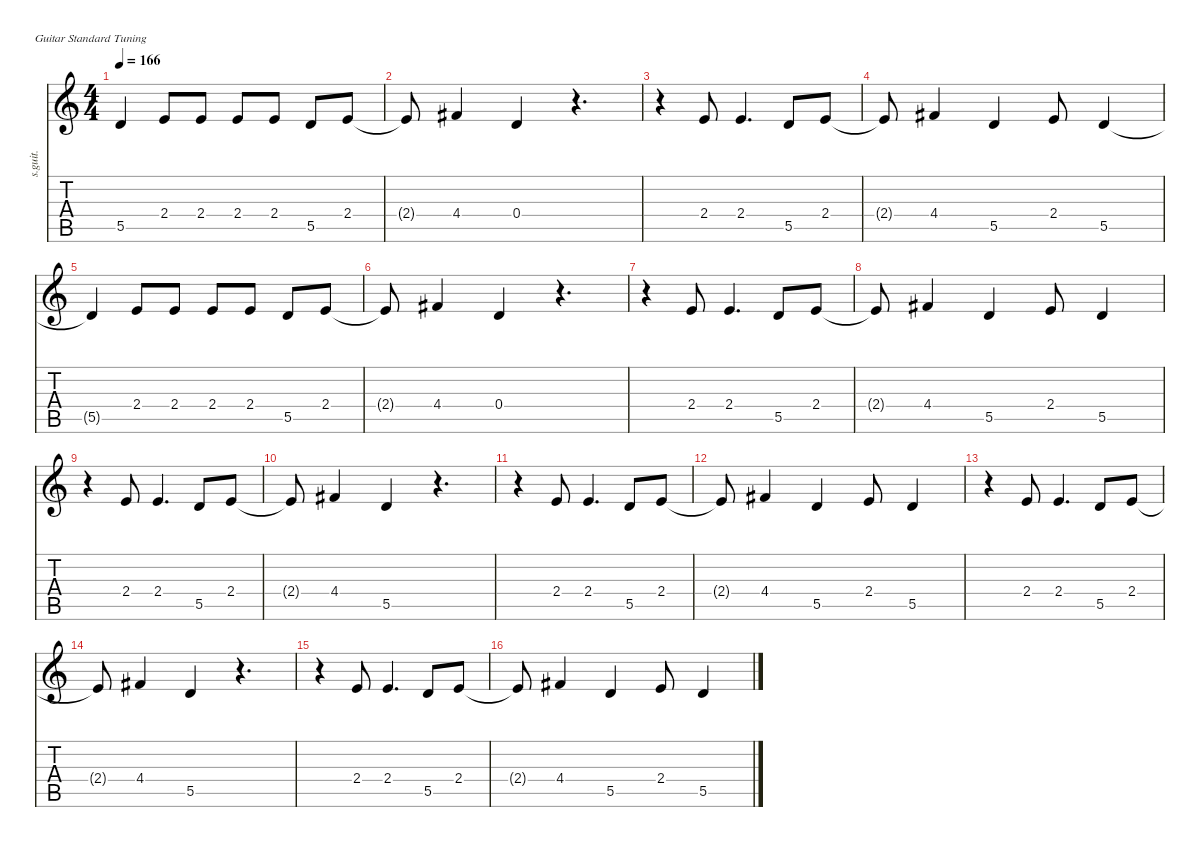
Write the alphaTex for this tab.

\defaultSystemsLayout 4
\hideDynamics
\bracketExtendMode nobrackets
\track ("Thom Yorke " "s.guit.") {instrument lead6voice}
\staff {score tabs}
\tuning (E4 B3 G3 D3 A2 E2)
\displaytranspose 12
\ts (4 4)
\tempo 166
\clef g2
\ks c
5.5{t}.4{lyrics (0 "") lyrics (1 "") lyrics (2 "") lyrics (3 "") lyrics (4 "") dy f} 2.4.8{lyrics (0 "") lyrics (1 "") lyrics (2 "") lyrics (3 "") lyrics (4 "")} 2.4.8{lyrics (0 "") lyrics (1 "") lyrics (2 "") lyrics (3 "") lyrics (4 "")} 2.4.8{lyrics (0 "") lyrics (1 "") lyrics (2 "") lyrics (3 "") lyrics (4 "")} 2.4.8{lyrics (0 "") lyrics (1 "") lyrics (2 "") lyrics (3 "") lyrics (4 "")} 5.5.8{lyrics (0 "") lyrics (1 "") lyrics (2 "") lyrics (3 "") lyrics (4 "")} 2.4.8{lyrics (0 "") lyrics (1 "") lyrics (2 "") lyrics (3 "") lyrics (4 "")} |
2.4{t}.8{lyrics (0 "") lyrics (1 "") lyrics (2 "") lyrics (3 "") lyrics (4 "")} 4.4{acc #}.4{lyrics (0 "") lyrics (1 "") lyrics (2 "") lyrics (3 "") lyrics (4 "")} 0.4.4{lyrics (0 "") lyrics (1 "") lyrics (2 "") lyrics (3 "") lyrics (4 "")} r.4{d} |
r.4 2.4.8{lyrics (0 "") lyrics (1 "") lyrics (2 "") lyrics (3 "") lyrics (4 "")} 2.4.4{d lyrics (0 "") lyrics (1 "") lyrics (2 "") lyrics (3 "") lyrics (4 "")} 5.5.8{lyrics (0 "") lyrics (1 "") lyrics (2 "") lyrics (3 "") lyrics (4 "")} 2.4.8{lyrics (0 "") lyrics (1 "") lyrics (2 "") lyrics (3 "") lyrics (4 "")} |
2.4{t}.8{lyrics (0 "") lyrics (1 "") lyrics (2 "") lyrics (3 "") lyrics (4 "")} 4.4{acc #}.4{lyrics (0 "") lyrics (1 "") lyrics (2 "") lyrics (3 "") lyrics (4 "")} 5.5.4{lyrics (0 "") lyrics (1 "") lyrics (2 "") lyrics (3 "") lyrics (4 "")} 2.4.8{lyrics (0 "") lyrics (1 "") lyrics (2 "") lyrics (3 "") lyrics (4 "")} 5.5.4{lyrics (0 "") lyrics (1 "") lyrics (2 "") lyrics (3 "") lyrics (4 "")} |
5.5{t}.4{lyrics (0 "") lyrics (1 "") lyrics (2 "") lyrics (3 "") lyrics (4 "")} 2.4.8{lyrics (0 "") lyrics (1 "") lyrics (2 "") lyrics (3 "") lyrics (4 "")} 2.4.8{lyrics (0 "") lyrics (1 "") lyrics (2 "") lyrics (3 "") lyrics (4 "")} 2.4.8{lyrics (0 "") lyrics (1 "") lyrics (2 "") lyrics (3 "") lyrics (4 "")} 2.4.8{lyrics (0 "") lyrics (1 "") lyrics (2 "") lyrics (3 "") lyrics (4 "")} 5.5.8{lyrics (0 "") lyrics (1 "") lyrics (2 "") lyrics (3 "") lyrics (4 "")} 2.4.8{lyrics (0 "") lyrics (1 "") lyrics (2 "") lyrics (3 "") lyrics (4 "")} |
2.4{t}.8{lyrics (0 "") lyrics (1 "") lyrics (2 "") lyrics (3 "") lyrics (4 "")} 4.4{acc #}.4{lyrics (0 "") lyrics (1 "") lyrics (2 "") lyrics (3 "") lyrics (4 "")} 0.4.4{lyrics (0 "") lyrics (1 "") lyrics (2 "") lyrics (3 "") lyrics (4 "")} r.4{d} |
r.4 2.4.8{lyrics (0 "") lyrics (1 "") lyrics (2 "") lyrics (3 "") lyrics (4 "")} 2.4.4{d lyrics (0 "") lyrics (1 "") lyrics (2 "") lyrics (3 "") lyrics (4 "")} 5.5.8{lyrics (0 "") lyrics (1 "") lyrics (2 "") lyrics (3 "") lyrics (4 "")} 2.4.8{lyrics (0 "") lyrics (1 "") lyrics (2 "") lyrics (3 "") lyrics (4 "")} |
2.4{t}.8{lyrics (0 "") lyrics (1 "") lyrics (2 "") lyrics (3 "") lyrics (4 "")} 4.4{acc #}.4{lyrics (0 "") lyrics (1 "") lyrics (2 "") lyrics (3 "") lyrics (4 "")} 5.5.4{lyrics (0 "") lyrics (1 "") lyrics (2 "") lyrics (3 "") lyrics (4 "")} 2.4.8{lyrics (0 "") lyrics (1 "") lyrics (2 "") lyrics (3 "") lyrics (4 "")} 5.5.4{lyrics (0 "") lyrics (1 "") lyrics (2 "") lyrics (3 "") lyrics (4 "")} |
r.4 2.4.8{lyrics (0 "") lyrics (1 "") lyrics (2 "") lyrics (3 "") lyrics (4 "")} 2.4.4{d lyrics (0 "") lyrics (1 "") lyrics (2 "") lyrics (3 "") lyrics (4 "")} 5.5.8{lyrics (0 "") lyrics (1 "") lyrics (2 "") lyrics (3 "") lyrics (4 "")} 2.4.8{lyrics (0 "") lyrics (1 "") lyrics (2 "") lyrics (3 "") lyrics (4 "")} |
2.4{t}.8{lyrics (0 "") lyrics (1 "") lyrics (2 "") lyrics (3 "") lyrics (4 "")} 4.4{acc #}.4{lyrics (0 "") lyrics (1 "") lyrics (2 "") lyrics (3 "") lyrics (4 "")} 5.5.4{lyrics (0 "") lyrics (1 "") lyrics (2 "") lyrics (3 "") lyrics (4 "")} r.4{d} |
r.4 2.4.8{lyrics (0 "") lyrics (1 "") lyrics (2 "") lyrics (3 "") lyrics (4 "")} 2.4.4{d lyrics (0 "") lyrics (1 "") lyrics (2 "") lyrics (3 "") lyrics (4 "")} 5.5.8{lyrics (0 "") lyrics (1 "") lyrics (2 "") lyrics (3 "") lyrics (4 "")} 2.4.8{lyrics (0 "") lyrics (1 "") lyrics (2 "") lyrics (3 "") lyrics (4 "")} |
2.4{t}.8{lyrics (0 "") lyrics (1 "") lyrics (2 "") lyrics (3 "") lyrics (4 "")} 4.4{acc #}.4{lyrics (0 "") lyrics (1 "") lyrics (2 "") lyrics (3 "") lyrics (4 "")} 5.5.4{lyrics (0 "") lyrics (1 "") lyrics (2 "") lyrics (3 "") lyrics (4 "")} 2.4.8{lyrics (0 "") lyrics (1 "") lyrics (2 "") lyrics (3 "") lyrics (4 "")} 5.5.4{lyrics (0 "") lyrics (1 "") lyrics (2 "") lyrics (3 "") lyrics (4 "")} |
r.4 2.4.8{lyrics (0 "") lyrics (1 "") lyrics (2 "") lyrics (3 "") lyrics (4 "")} 2.4.4{d lyrics (0 "") lyrics (1 "") lyrics (2 "") lyrics (3 "") lyrics (4 "")} 5.5.8{lyrics (0 "") lyrics (1 "") lyrics (2 "") lyrics (3 "") lyrics (4 "")} 2.4.8{lyrics (0 "") lyrics (1 "") lyrics (2 "") lyrics (3 "") lyrics (4 "")} |
2.4{t}.8{lyrics (0 "") lyrics (1 "") lyrics (2 "") lyrics (3 "") lyrics (4 "")} 4.4{acc #}.4{lyrics (0 "") lyrics (1 "") lyrics (2 "") lyrics (3 "") lyrics (4 "")} 5.5.4{lyrics (0 "") lyrics (1 "") lyrics (2 "") lyrics (3 "") lyrics (4 "")} r.4{d} |
r.4 2.4.8{lyrics (0 "") lyrics (1 "") lyrics (2 "") lyrics (3 "") lyrics (4 "")} 2.4.4{d lyrics (0 "") lyrics (1 "") lyrics (2 "") lyrics (3 "") lyrics (4 "")} 5.5.8{lyrics (0 "") lyrics (1 "") lyrics (2 "") lyrics (3 "") lyrics (4 "")} 2.4.8{lyrics (0 "") lyrics (1 "") lyrics (2 "") lyrics (3 "") lyrics (4 "")} |
2.4{t}.8{lyrics (0 "") lyrics (1 "") lyrics (2 "") lyrics (3 "") lyrics (4 "")} 4.4{acc #}.4{lyrics (0 "") lyrics (1 "") lyrics (2 "") lyrics (3 "") lyrics (4 "")} 5.5.4{lyrics (0 "") lyrics (1 "") lyrics (2 "") lyrics (3 "") lyrics (4 "")} 2.4.8{lyrics (0 "") lyrics (1 "") lyrics (2 "") lyrics (3 "") lyrics (4 "")} 5.5.4{lyrics (0 "") lyrics (1 "") lyrics (2 "") lyrics (3 "") lyrics (4 "")}
